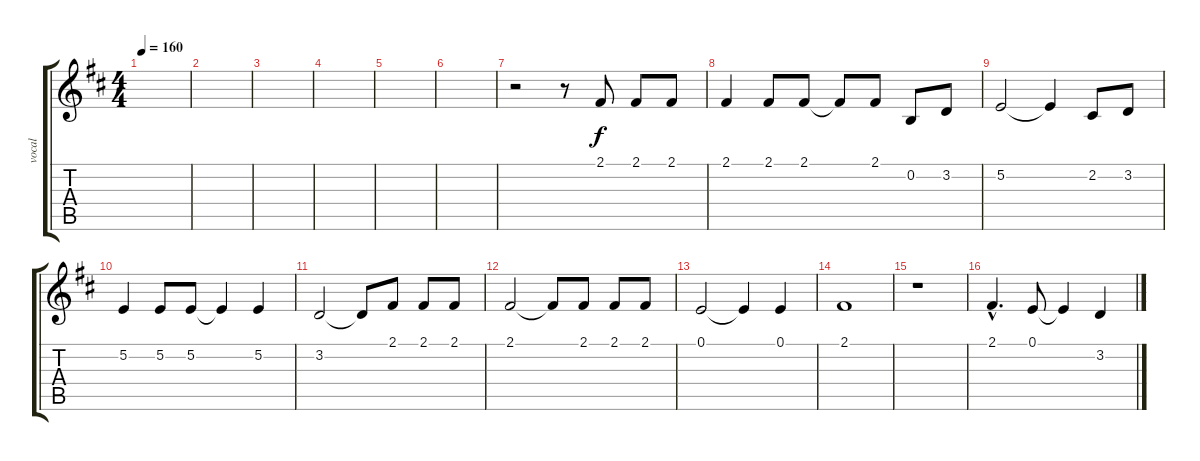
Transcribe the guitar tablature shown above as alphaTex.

\track ("vocal" "vocal") {instrument pad3polysynth}
\staff {score tabs}
\tuning (E4 B3 G3 D3 A2 E2) {hide}
\ts (4 4)
\tempo 160
\clef g2
\ks bminor
|
|
|
|
|
|
r.2 r.8 2.1.8 2.1.8 2.1.8 |
2.1.4 2.1.8 2.1.8 2.1{t}.8 2.1.8 0.2.8 3.2.8 |
5.2.2 5.2{t}.4 2.2.8 3.2.8 |
5.2.4 5.2.8 5.2.8 5.2{t}.4 5.2.4 |
3.2.2 3.2{t}.8 2.1.8 2.1.8 2.1.8 |
2.1.2 2.1{t}.8 2.1.8 2.1.8 2.1.8 |
0.1.2 0.1{t}.4 0.1.4 |
2.1.1 |
r.1 |
2.1{hac}.4{d} 0.1.8 0.1{t}.4 3.2.4
